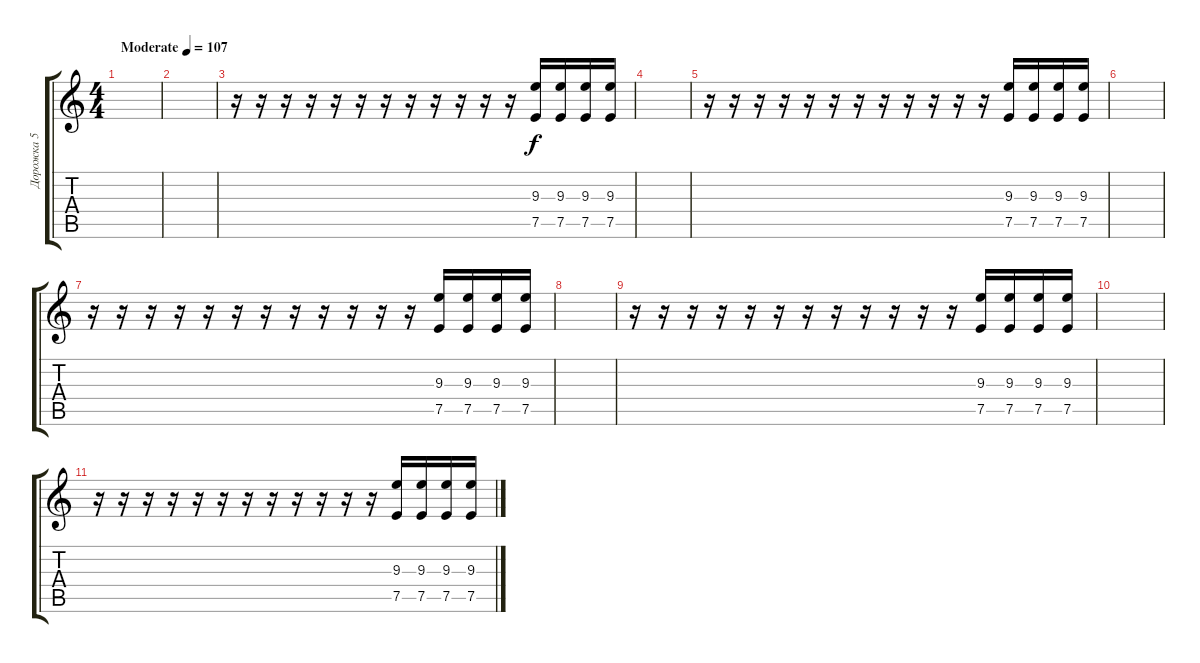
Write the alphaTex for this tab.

\track ("Дорожка 5" "Дорожка 5") {instrument electricguitarclean}
\staff {score tabs}
\tuning (E4 B3 G3 D3 A2 E2) {hide}
\ts (4 4)
\tempo (107 "Moderate")
\clef g2
\ks c
|
|
r.16 r.16 r.16 r.16 r.16 r.16 r.16 r.16 r.16 r.16 r.16 r.16 (9.3 7.5).16 (9.3 7.5).16 (9.3 7.5).16 (9.3 7.5).16 |
|
r.16 r.16 r.16 r.16 r.16 r.16 r.16 r.16 r.16 r.16 r.16 r.16 (9.3 7.5).16 (9.3 7.5).16 (9.3 7.5).16 (9.3 7.5).16 |
|
r.16 r.16 r.16 r.16 r.16 r.16 r.16 r.16 r.16 r.16 r.16 r.16 (9.3 7.5).16 (9.3 7.5).16 (9.3 7.5).16 (9.3 7.5).16 |
|
r.16 r.16 r.16 r.16 r.16 r.16 r.16 r.16 r.16 r.16 r.16 r.16 (9.3 7.5).16 (9.3 7.5).16 (9.3 7.5).16 (9.3 7.5).16 |
|
r.16 r.16 r.16 r.16 r.16 r.16 r.16 r.16 r.16 r.16 r.16 r.16 (9.3 7.5).16 (9.3 7.5).16 (9.3 7.5).16 (9.3 7.5).16
